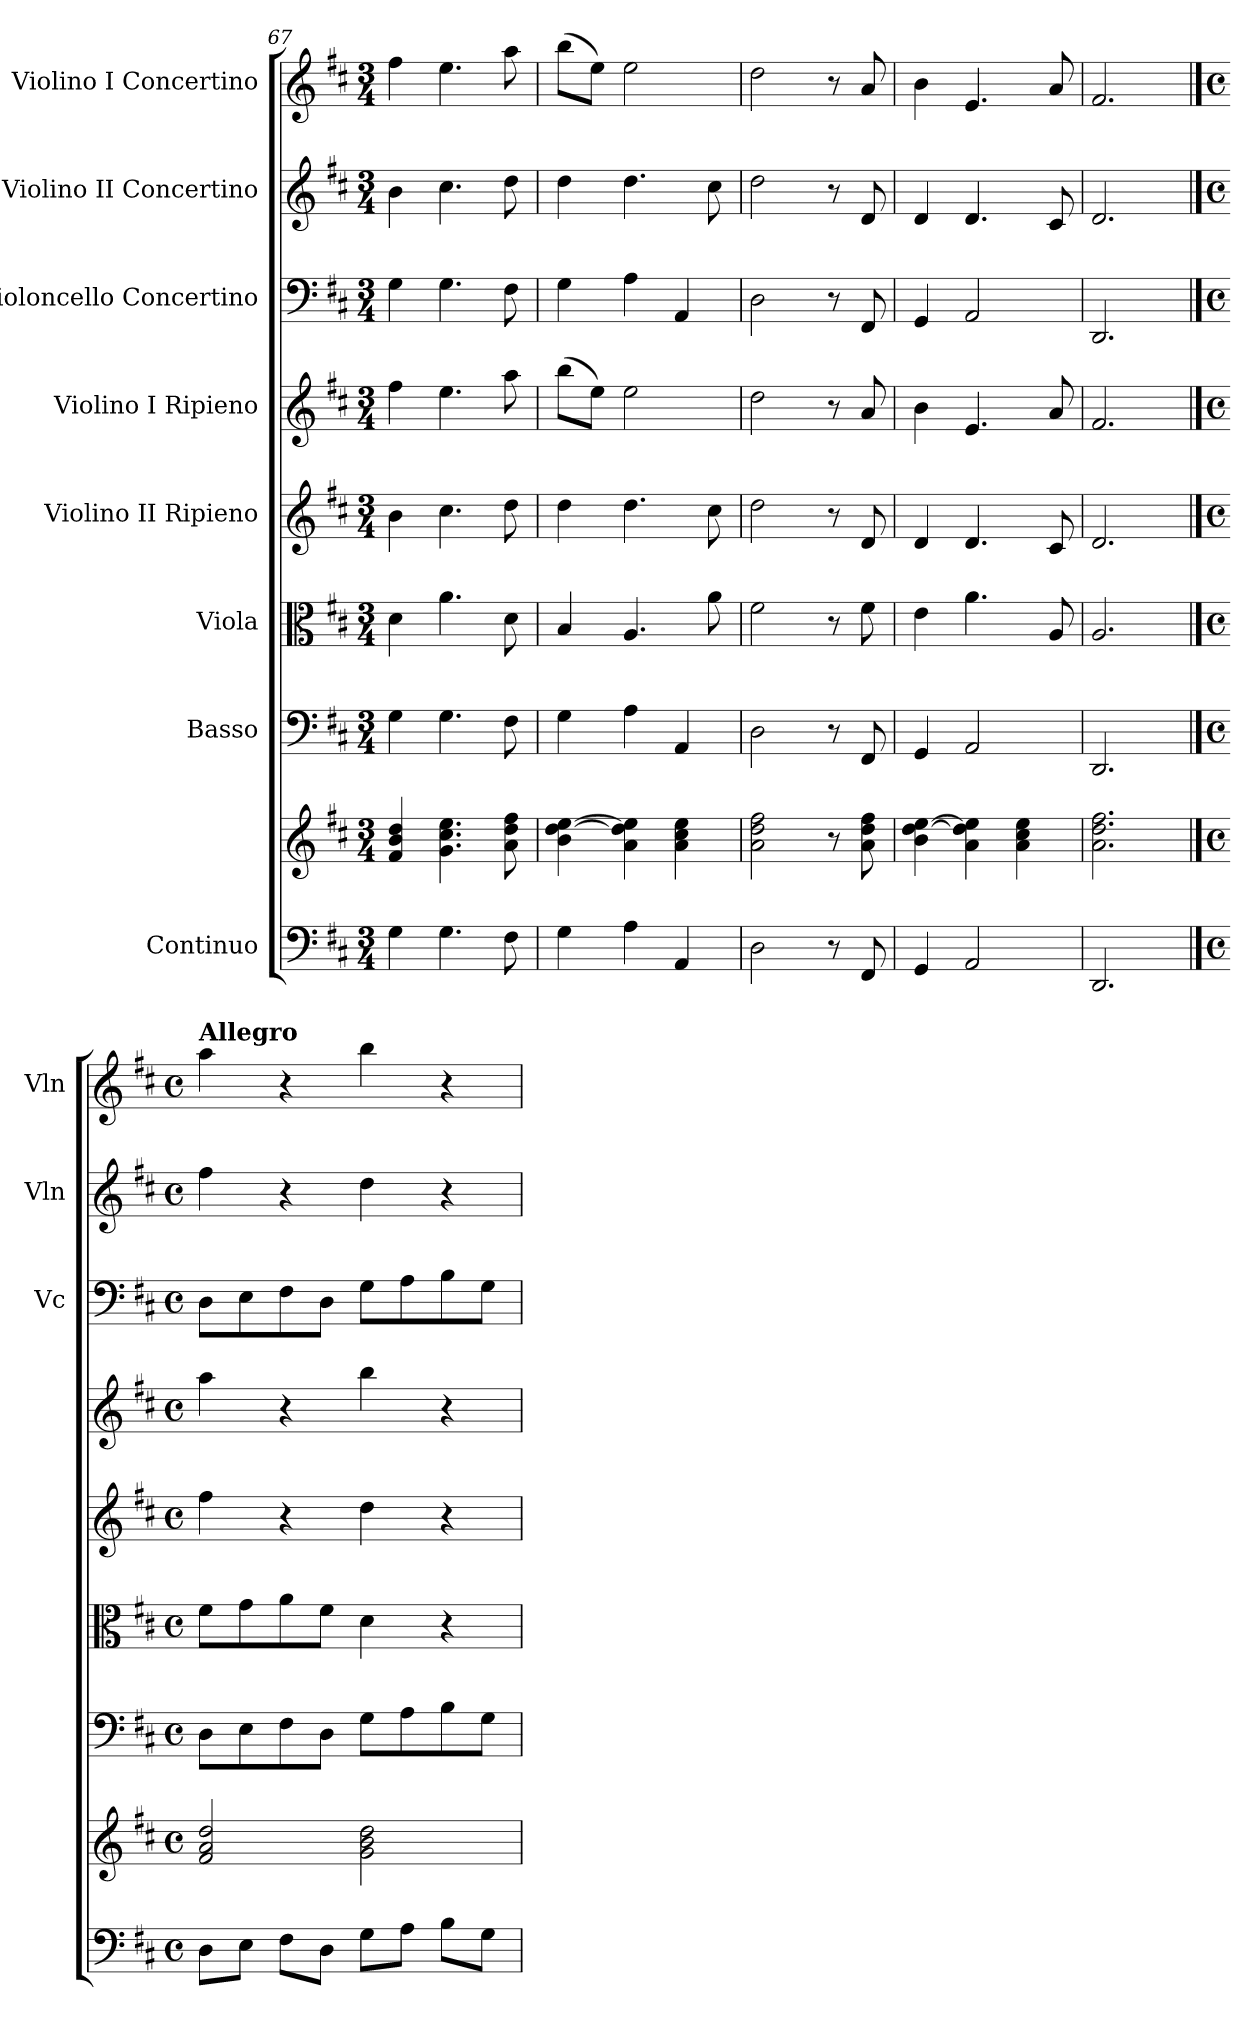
**kern	**kern	**kern	**kern	**kern	**kern	**kern	**kern	**kern
*part8	*part8	*part7	*part6	*part5	*part4	*part3	*part2	*part1
*staff9	*staff8	*staff7	*staff6	*staff5	*staff4	*staff3	*staff2	*staff1
*I"Continuo	*	*I"Basso	*I"Viola	*I"Violino II Ripieno	*I"Violino I Ripieno	*I"Violoncello Concertino	*I"Violino II Concertino	*I"Violino I Concertino
*	*	*	*	*	*	*I'Vc	*I'Vln	*I'Vln
*clefF4	*clefG2	*clefF4	*clefC3	*clefG2	*clefG2	*clefF4	*clefG2	*clefG2
*k[f#c#]	*k[f#c#]	*k[f#c#]	*k[f#c#]	*k[f#c#]	*k[f#c#]	*k[f#c#]	*k[f#c#]	*k[f#c#]
*M3/4	*M3/4	*M3/4	*M3/4	*M3/4	*M3/4	*M3/4	*M3/4	*M3/4
=67	=67	=67	=67	=67	=67	=67	=67	=67
4G\	4f#/ 4b/ 4dd/	4G\	4d\	4b\	4ff#\	4G\	4b\	4ff#\
4.G\	4.g\ 4.cc#\ 4.ee\	4.G\	4.a\	4.cc#\	4.ee\	4.G\	4.cc#\	4.ee\
8F#\	8a\ 8dd\ 8ff#\	8F#\	8d\	8dd\	8aa\	8F#\	8dd\	8aa\
=68	=68	=68	=68	=68	=68	=68	=68	=68
4G\	4b\ [4dd\ [4ee\	4G\	4B/	4dd\	(>8bb\L	4G\	4dd\	(>8bb\L
.	.	.	.	.	8ee\J)	.	.	8ee\J)
4A\	4a\ 4dd\] 4ee\]	4A\	4.A/	4.dd\	2ee\	4A\	4.dd\	2ee\
4AA/	4a\ 4cc#\ 4ee\	4AA/	.	.	.	4AA/	.	.
.	.	.	8a\	8cc#\	.	.	8cc#\	.
=69	=69	=69	=69	=69	=69	=69	=69	=69
2D\	2a\ 2dd\ 2ff#\	2D\	2f#\	2dd\	2dd\	2D\	2dd\	2dd\
8r	8r	8r	8r	8r	8r	8r	8r	8r
8FF#/	8a\ 8dd\ 8ff#\	8FF#/	8f#\	8d/	8a/	8FF#/	8d/	8a/
=70	=70	=70	=70	=70	=70	=70	=70	=70
*^	*	*^	*	*	*	*^	*	*
4GG/	4ryy	4b\ [4dd\ [4ee\	4GG/	4ryy	4e\	4d/	4b\	4GG/	4ryy	4d/	4b\
2AA/	4ryy	4a\ 4dd\] 4ee\]	2AA/	4ryy	4.a\	4.d/	4.e/	2AA/	4ryy	4.d/	4.e/
.	4ryy	4a\ 4cc#\ 4ee\	.	4ryy	.	.	.	.	4ryy	.	.
.	.	.	.	.	8A/	8c#/	8a/	.	.	8c#/	8a/
*v	*v	*	*v	*v	*	*	*	*v	*v	*	*
=71	=71	=71	=71	=71	=71	=71	=71	=71
2.DD/	2.a\ 2.dd\ 2.ff#\	2.DD/	2.A/	2.d/	2.f#/	2.DD/	2.d/	2.f#/
!!LO:PB:g=z
==1	==1	==1	==1	==1	==1	==1	==1	==1
*M4/4	*M4/4	*M4/4	*M4/4	*M4/4	*M4/4	*M4/4	*M4/4	*M4/4
*met(c)	*met(c)	*met(c)	*met(c)	*met(c)	*met(c)	*met(c)	*met(c)	*met(c)
!	!	!	!	!	!	!	!	!LO:TX:a:B:t=Allegro
8D\L	2f#/ 2a/ 2dd/	8D\L	8f#\L	4ff#\	4aa\	8D\L	4ff#\	4aa\
8E\J	.	8E\	8g\	.	.	8E\	.	.
8F#\L	.	8F#\	8a\	4r	4r	8F#\	4r	4r
8D\J	.	8D\J	8f#\J	.	.	8D\J	.	.
8G\L	2g\ 2b\ 2dd\	8G\L	4d\	4dd\	4bb\	8G\L	4dd\	4bb\
8A\J	.	8A\	.	.	.	8A\	.	.
8B\L	.	8B\	4r	4r	4r	8B\	4r	4r
8G\J	.	8G\J	.	.	.	8G\J	.	.
=	=	=	=	=	=	=	=	=
*-	*-	*-	*-	*-	*-	*-	*-	*-
